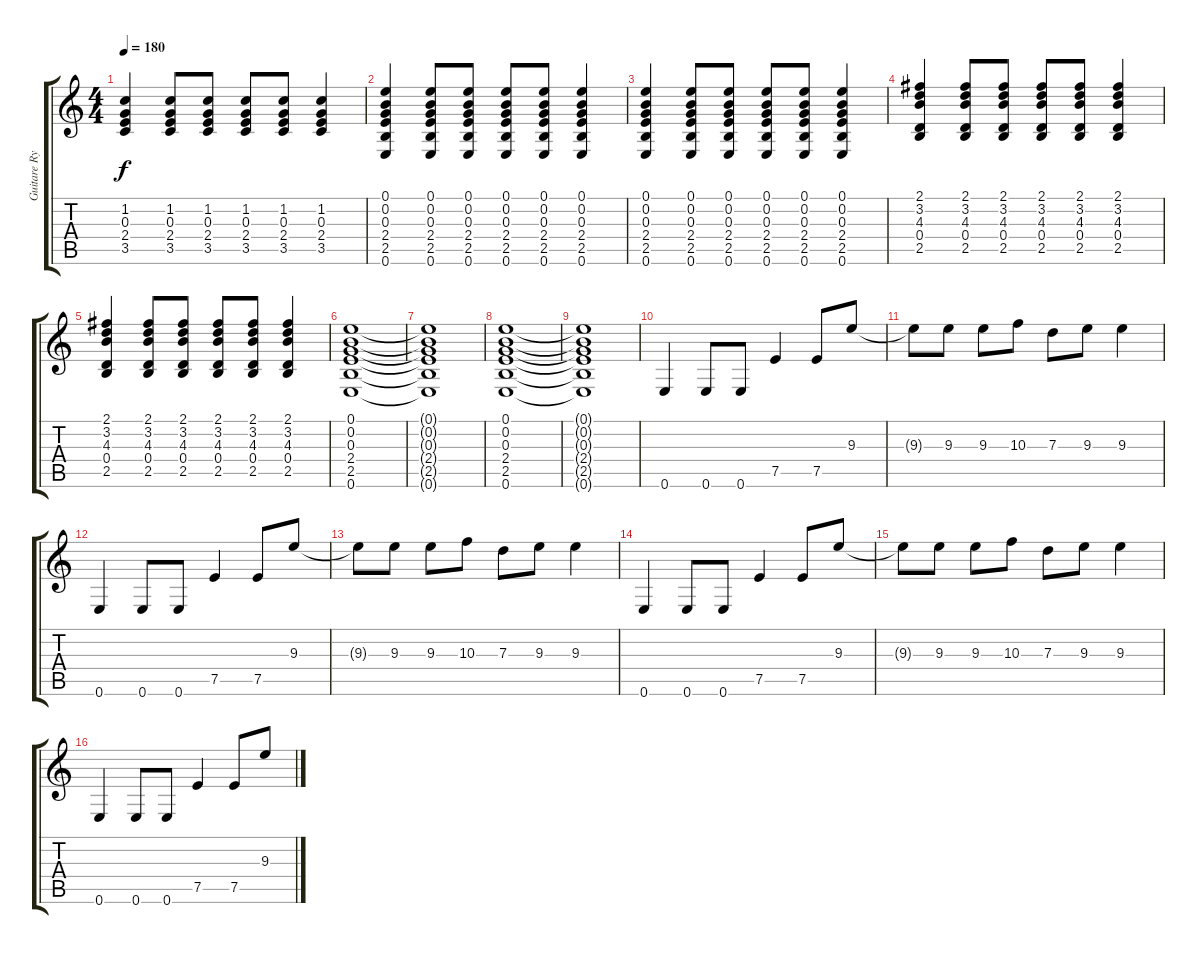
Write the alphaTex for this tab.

\track ("Guitare Rythmique " "Guitare Ry") {instrument distortionguitar}
\staff {score tabs}
\tuning (E4 B3 G3 D3 A2 E2) {hide}
\ts (4 4)
\tempo 180
\clef g2
\ks c
(1.2 0.3 2.4 3.5).4{dy f} (1.2 0.3 2.4 3.5).8 (1.2 0.3 2.4 3.5).8 (1.2 0.3 2.4 3.5).8 (1.2 0.3 2.4 3.5).8 (1.2 0.3 2.4 3.5).4 |
(0.1 0.2 0.3 2.4 2.5 0.6).4 (0.1 0.2 0.3 2.4 2.5 0.6).8 (0.1 0.2 0.3 2.4 2.5 0.6).8 (0.1 0.2 0.3 2.4 2.5 0.6).8 (0.1 0.2 0.3 2.4 2.5 0.6).8 (0.1 0.2 0.3 2.4 2.5 0.6).4 |
(0.1 0.2 0.3 2.4 2.5 0.6).4 (0.1 0.2 0.3 2.4 2.5 0.6).8 (0.1 0.2 0.3 2.4 2.5 0.6).8 (0.1 0.2 0.3 2.4 2.5 0.6).8 (0.1 0.2 0.3 2.4 2.5 0.6).8 (0.1 0.2 0.3 2.4 2.5 0.6).4 |
(2.1 3.2 4.3 0.4 2.5).4 (2.1 3.2 4.3 0.4 2.5).8 (2.1 3.2 4.3 0.4 2.5).8 (2.1 3.2 4.3 0.4 2.5).8 (2.1 3.2 4.3 0.4 2.5).8 (2.1 3.2 4.3 0.4 2.5).4 |
(2.1 3.2 4.3 0.4 2.5).4 (2.1 3.2 4.3 0.4 2.5).8 (2.1 3.2 4.3 0.4 2.5).8 (2.1 3.2 4.3 0.4 2.5).8 (2.1 3.2 4.3 0.4 2.5).8 (2.1 3.2 4.3 0.4 2.5).4 |
(0.1 0.2 0.3 2.4 2.5 0.6).1 |
(0.1{t} 0.2{t} 0.3{t} 2.4{t} 2.5{t} 0.6{t}).1 |
(0.1 0.2 0.3 2.4 2.5 0.6).1 |
(0.1{t} 0.2{t} 0.3{t} 2.4{t} 2.5{t} 0.6{t}).1 |
0.6.4{volume 13} 0.6.8 0.6.8 7.5.4 7.5.8 9.3.8 |
9.3{t}.8 9.3.8 9.3.8 10.3.8 7.3.8 9.3.8 9.3.4 |
0.6.4 0.6.8 0.6.8 7.5.4 7.5.8 9.3.8 |
9.3{t}.8 9.3.8 9.3.8 10.3.8 7.3.8 9.3.8 9.3.4 |
0.6.4 0.6.8 0.6.8 7.5.4 7.5.8 9.3.8 |
9.3{t}.8 9.3.8 9.3.8 10.3.8 7.3.8 9.3.8 9.3.4 |
0.6.4 0.6.8 0.6.8 7.5.4 7.5.8 9.3.8
